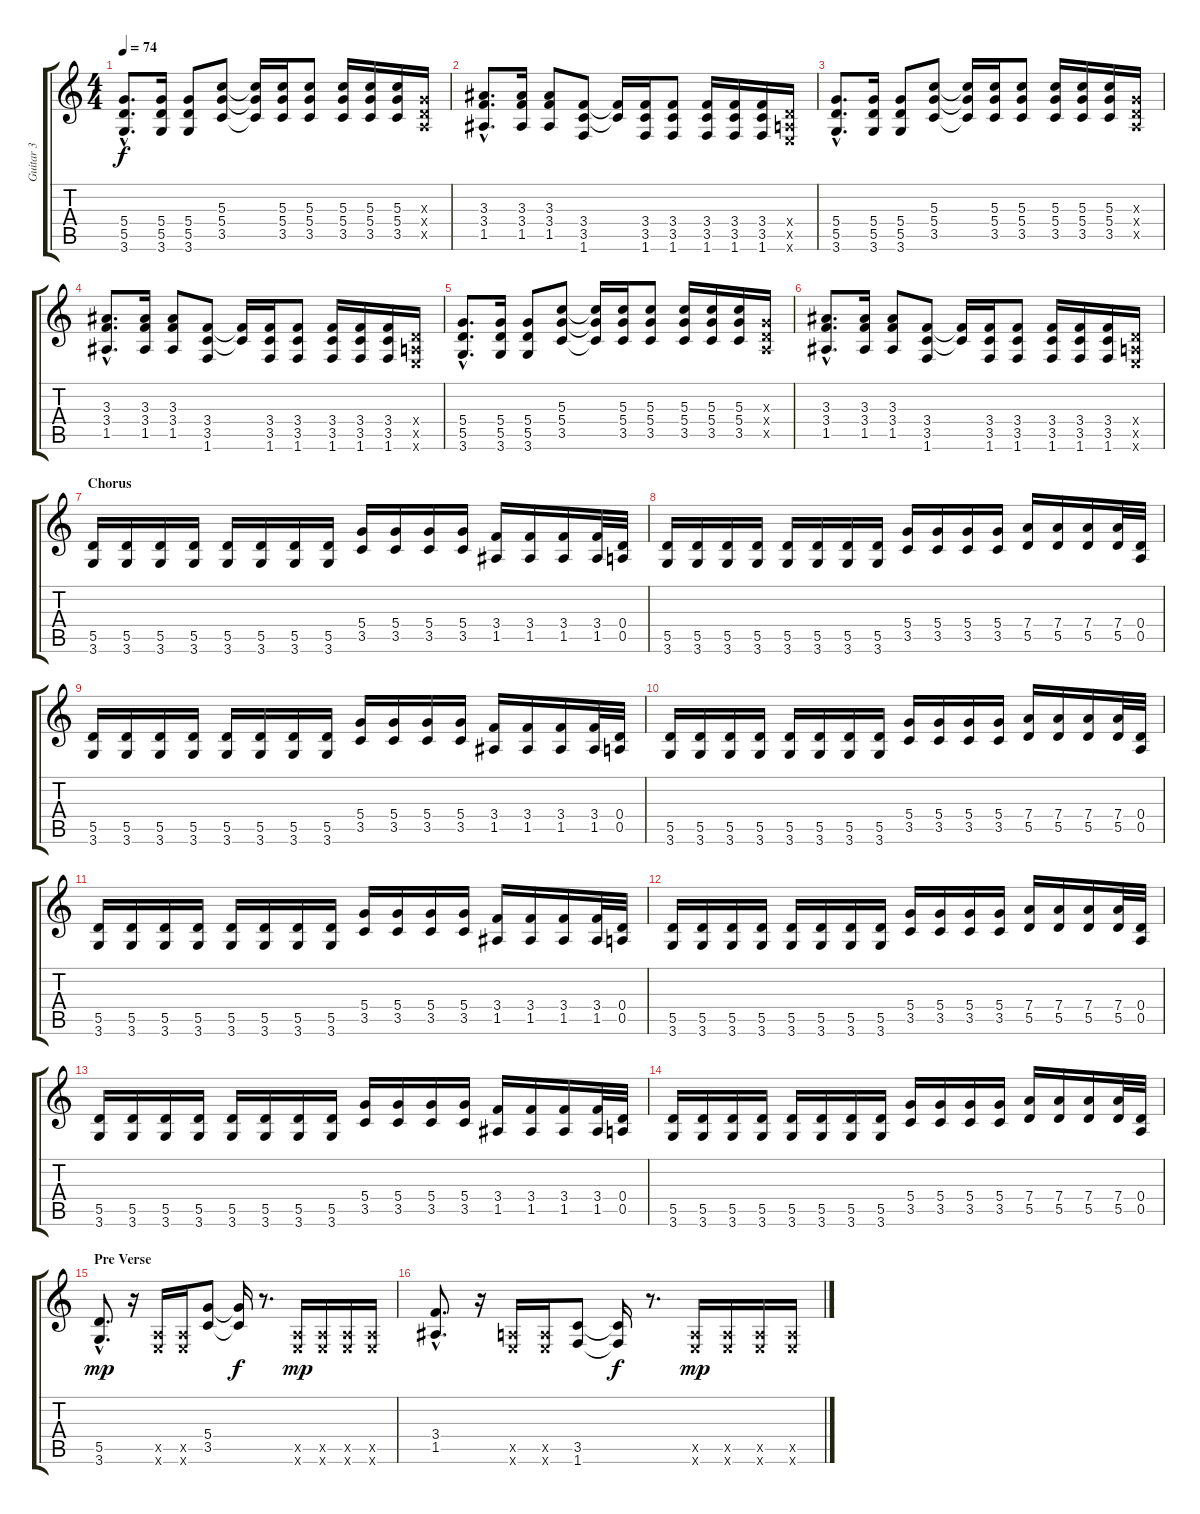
\track ("Guitar 3" "Guitar 3") {instrument overdrivenguitar}
\staff {score tabs}
\tuning (E4 B3 G3 D3 A2 E2) {hide}
\ts (4 4)
\tempo 74
\clef g2
\ks c
(5.4{hac} 5.5{hac} 3.6{hac}).8{d dy f} (5.4 5.5 3.6).16 (5.4 5.5 3.6).8 (5.3 5.4 3.5).8 (5.3{t} 5.4{t} 3.5{t}).16 (5.3 5.4 3.5).16 (5.3 5.4 3.5).8 (5.3 5.4 3.5).16 (5.3 5.4 3.5).16 (5.3 5.4 3.5).16 (0.3{x} 0.4{x} 0.5{x}).16 |
(3.3{hac} 3.4{hac} 1.5{hac}).8{d} (3.3 3.4 1.5).16 (3.3 3.4 1.5).8 (3.4 3.5 1.6).8 (3.4{t} 3.5{t}).16 (3.4 3.5 1.6).16 (3.4 3.5 1.6).8 (3.4 3.5 1.6).16 (3.4 3.5 1.6).16 (3.4 3.5 1.6).16 (0.4{x} 0.5{x} 0.6{x}).16 |
(5.4{hac} 5.5{hac} 3.6{hac}).8{d} (5.4 5.5 3.6).16 (5.4 5.5 3.6).8 (5.3 5.4 3.5).8 (5.3{t} 5.4{t} 3.5{t}).16 (5.3 5.4 3.5).16 (5.3 5.4 3.5).8 (5.3 5.4 3.5).16 (5.3 5.4 3.5).16 (5.3 5.4 3.5).16 (0.3{x} 0.4{x} 0.5{x}).16 |
(3.3{hac} 3.4{hac} 1.5{hac}).8{d} (3.3 3.4 1.5).16 (3.3 3.4 1.5).8 (3.4 3.5 1.6).8 (3.4{t} 3.5{t}).16 (3.4 3.5 1.6).16 (3.4 3.5 1.6).8 (3.4 3.5 1.6).16 (3.4 3.5 1.6).16 (3.4 3.5 1.6).16 (0.4{x} 0.5{x} 0.6{x}).16 |
(5.4{hac} 5.5{hac} 3.6{hac}).8{d} (5.4 5.5 3.6).16 (5.4 5.5 3.6).8 (5.3 5.4 3.5).8 (5.3{t} 5.4{t} 3.5{t}).16 (5.3 5.4 3.5).16 (5.3 5.4 3.5).8 (5.3 5.4 3.5).16 (5.3 5.4 3.5).16 (5.3 5.4 3.5).16 (0.3{x} 0.4{x} 0.5{x}).16 |
(3.3{hac} 3.4{hac} 1.5{hac}).8{d} (3.3 3.4 1.5).16 (3.3 3.4 1.5).8 (3.4 3.5 1.6).8 (3.4{t} 3.5{t}).16 (3.4 3.5 1.6).16 (3.4 3.5 1.6).8 (3.4 3.5 1.6).16 (3.4 3.5 1.6).16 (3.4 3.5 1.6).16 (0.4{x} 0.5{x} 0.6{x}).16 |
\section ("" "Chorus")
(5.5 3.6).16 (5.5 3.6).16 (5.5 3.6).16 (5.5 3.6).16 (5.5 3.6).16 (5.5 3.6).16 (5.5 3.6).16 (5.5 3.6).16 (5.4 3.5).16 (5.4 3.5).16 (5.4 3.5).16 (5.4 3.5).16 (3.4 1.5).16 (3.4 1.5).16 (3.4 1.5).16 (3.4 1.5).32 (0.4 0.5).32 |
(5.5 3.6).16 (5.5 3.6).16 (5.5 3.6).16 (5.5 3.6).16 (5.5 3.6).16 (5.5 3.6).16 (5.5 3.6).16 (5.5 3.6).16 (5.4 3.5).16 (5.4 3.5).16 (5.4 3.5).16 (5.4 3.5).16 (7.4 5.5).16 (7.4 5.5).16 (7.4 5.5).16 (7.4 5.5).32 (0.4 0.5).32 |
(5.5 3.6).16 (5.5 3.6).16 (5.5 3.6).16 (5.5 3.6).16 (5.5 3.6).16 (5.5 3.6).16 (5.5 3.6).16 (5.5 3.6).16 (5.4 3.5).16 (5.4 3.5).16 (5.4 3.5).16 (5.4 3.5).16 (3.4 1.5).16 (3.4 1.5).16 (3.4 1.5).16 (3.4 1.5).32 (0.4 0.5).32 |
(5.5 3.6).16 (5.5 3.6).16 (5.5 3.6).16 (5.5 3.6).16 (5.5 3.6).16 (5.5 3.6).16 (5.5 3.6).16 (5.5 3.6).16 (5.4 3.5).16 (5.4 3.5).16 (5.4 3.5).16 (5.4 3.5).16 (7.4 5.5).16 (7.4 5.5).16 (7.4 5.5).16 (7.4 5.5).32 (0.4 0.5).32 |
(5.5 3.6).16 (5.5 3.6).16 (5.5 3.6).16 (5.5 3.6).16 (5.5 3.6).16 (5.5 3.6).16 (5.5 3.6).16 (5.5 3.6).16 (5.4 3.5).16 (5.4 3.5).16 (5.4 3.5).16 (5.4 3.5).16 (3.4 1.5).16 (3.4 1.5).16 (3.4 1.5).16 (3.4 1.5).32 (0.4 0.5).32 |
(5.5 3.6).16 (5.5 3.6).16 (5.5 3.6).16 (5.5 3.6).16 (5.5 3.6).16 (5.5 3.6).16 (5.5 3.6).16 (5.5 3.6).16 (5.4 3.5).16 (5.4 3.5).16 (5.4 3.5).16 (5.4 3.5).16 (7.4 5.5).16 (7.4 5.5).16 (7.4 5.5).16 (7.4 5.5).32 (0.4 0.5).32 |
(5.5 3.6).16 (5.5 3.6).16 (5.5 3.6).16 (5.5 3.6).16 (5.5 3.6).16 (5.5 3.6).16 (5.5 3.6).16 (5.5 3.6).16 (5.4 3.5).16 (5.4 3.5).16 (5.4 3.5).16 (5.4 3.5).16 (3.4 1.5).16 (3.4 1.5).16 (3.4 1.5).16 (3.4 1.5).32 (0.4 0.5).32 |
(5.5 3.6).16 (5.5 3.6).16 (5.5 3.6).16 (5.5 3.6).16 (5.5 3.6).16 (5.5 3.6).16 (5.5 3.6).16 (5.5 3.6).16 (5.4 3.5).16 (5.4 3.5).16 (5.4 3.5).16 (5.4 3.5).16 (7.4 5.5).16 (7.4 5.5).16 (7.4 5.5).16 (7.4 5.5).32 (0.4 0.5).32 |
\section ("" "Pre Verse")
(5.5{hac} 3.6{hac}).8{d dy mp} r.16 (0.5{x} 0.6{x}).16 (0.5{x} 0.6{x}).16 (5.4 3.5).8 (5.4{t} 3.5{t}).16{dy f} r.8{d} (0.5{x} 0.6{x}).16{dy mp} (0.5{x} 0.6{x}).16 (0.5{x} 0.6{x}).16 (0.5{x} 0.6{x}).16 |
(3.4{hac} 1.5{hac}).8{d} r.16 (0.5{x} 0.6{x}).16 (0.5{x} 0.6{x}).16 (3.5 1.6).8 (3.5{t} 1.6{t}).16{dy f} r.8{d} (0.5{x} 0.6{x}).16{dy mp} (0.5{x} 0.6{x}).16 (0.5{x} 0.6{x}).16 (0.5{x} 0.6{x}).16
